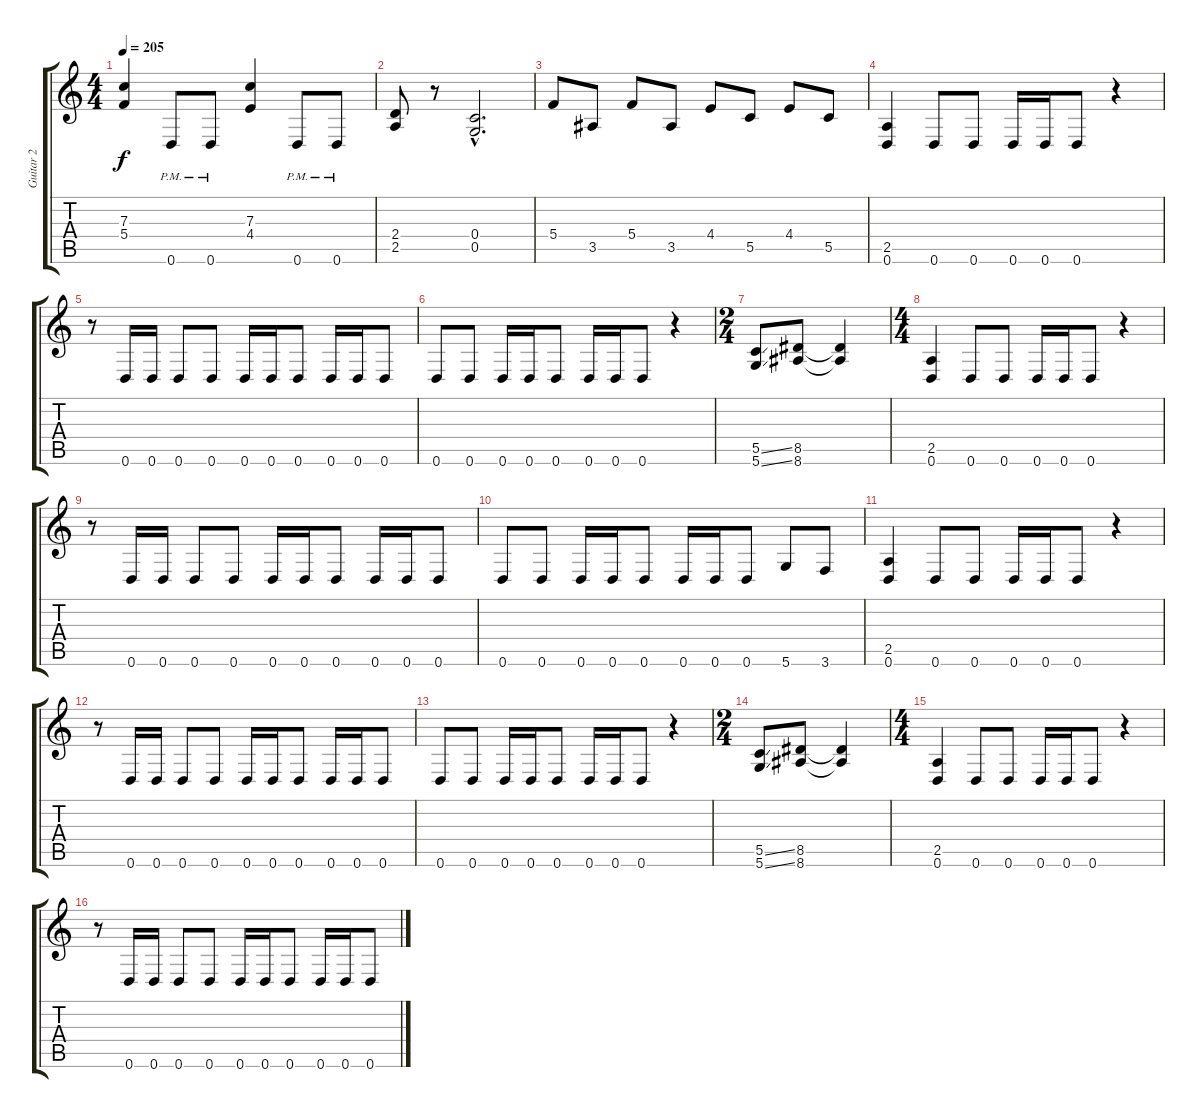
\track ("Guitar 2" "Guitar 2") {instrument distortionguitar}
\staff {score tabs}
\tuning (D4 A3 F3 C3 G2 D2) {hide}
\ts (4 4)
\tempo 205
\clef g2
\ks c
(7.3 5.4).4{dy f} 0.6{pm}.8 0.6{pm}.8 (7.3 4.4).4 0.6{pm}.8 0.6{pm}.8 |
(2.4 2.5).8 r.8 (0.4{hac} 0.5{hac}).2{d} |
5.4.8 3.5.8 5.4.8 3.5.8 4.4.8 5.5.8 4.4.8 5.5.8 |
(2.5 0.6).4{balance 16} 0.6.8 0.6.8 0.6.16 0.6.16 0.6.8 r.4 |
r.8 0.6.16 0.6.16 0.6.8 0.6.8 0.6.16 0.6.16 0.6.8 0.6.16 0.6.16 0.6.8 |
0.6.8 0.6.8 0.6.16 0.6.16 0.6.8 0.6.16 0.6.16 0.6.8 r.4 |
\ts (2 4)
(5.5{ss} 5.6{ss}).8 (8.5 8.6).8 (8.5{t} 8.6{t}).4 |
\ts (4 4)
(2.5 0.6).4 0.6.8 0.6.8 0.6.16 0.6.16 0.6.8 r.4 |
r.8 0.6.16 0.6.16 0.6.8 0.6.8 0.6.16 0.6.16 0.6.8 0.6.16 0.6.16 0.6.8 |
0.6.8 0.6.8 0.6.16 0.6.16 0.6.8 0.6.16 0.6.16 0.6.8 5.6.8 3.6.8 |
(2.5 0.6).4 0.6.8 0.6.8 0.6.16 0.6.16 0.6.8 r.4 |
r.8 0.6.16 0.6.16 0.6.8 0.6.8 0.6.16 0.6.16 0.6.8 0.6.16 0.6.16 0.6.8 |
0.6.8 0.6.8 0.6.16 0.6.16 0.6.8 0.6.16 0.6.16 0.6.8 r.4 |
\ts (2 4)
(5.5{ss} 5.6{ss}).8 (8.5 8.6).8 (8.5{t} 8.6{t}).4 |
\ts (4 4)
(2.5 0.6).4 0.6.8 0.6.8 0.6.16 0.6.16 0.6.8 r.4 |
r.8 0.6.16 0.6.16 0.6.8 0.6.8 0.6.16 0.6.16 0.6.8 0.6.16 0.6.16 0.6.8
